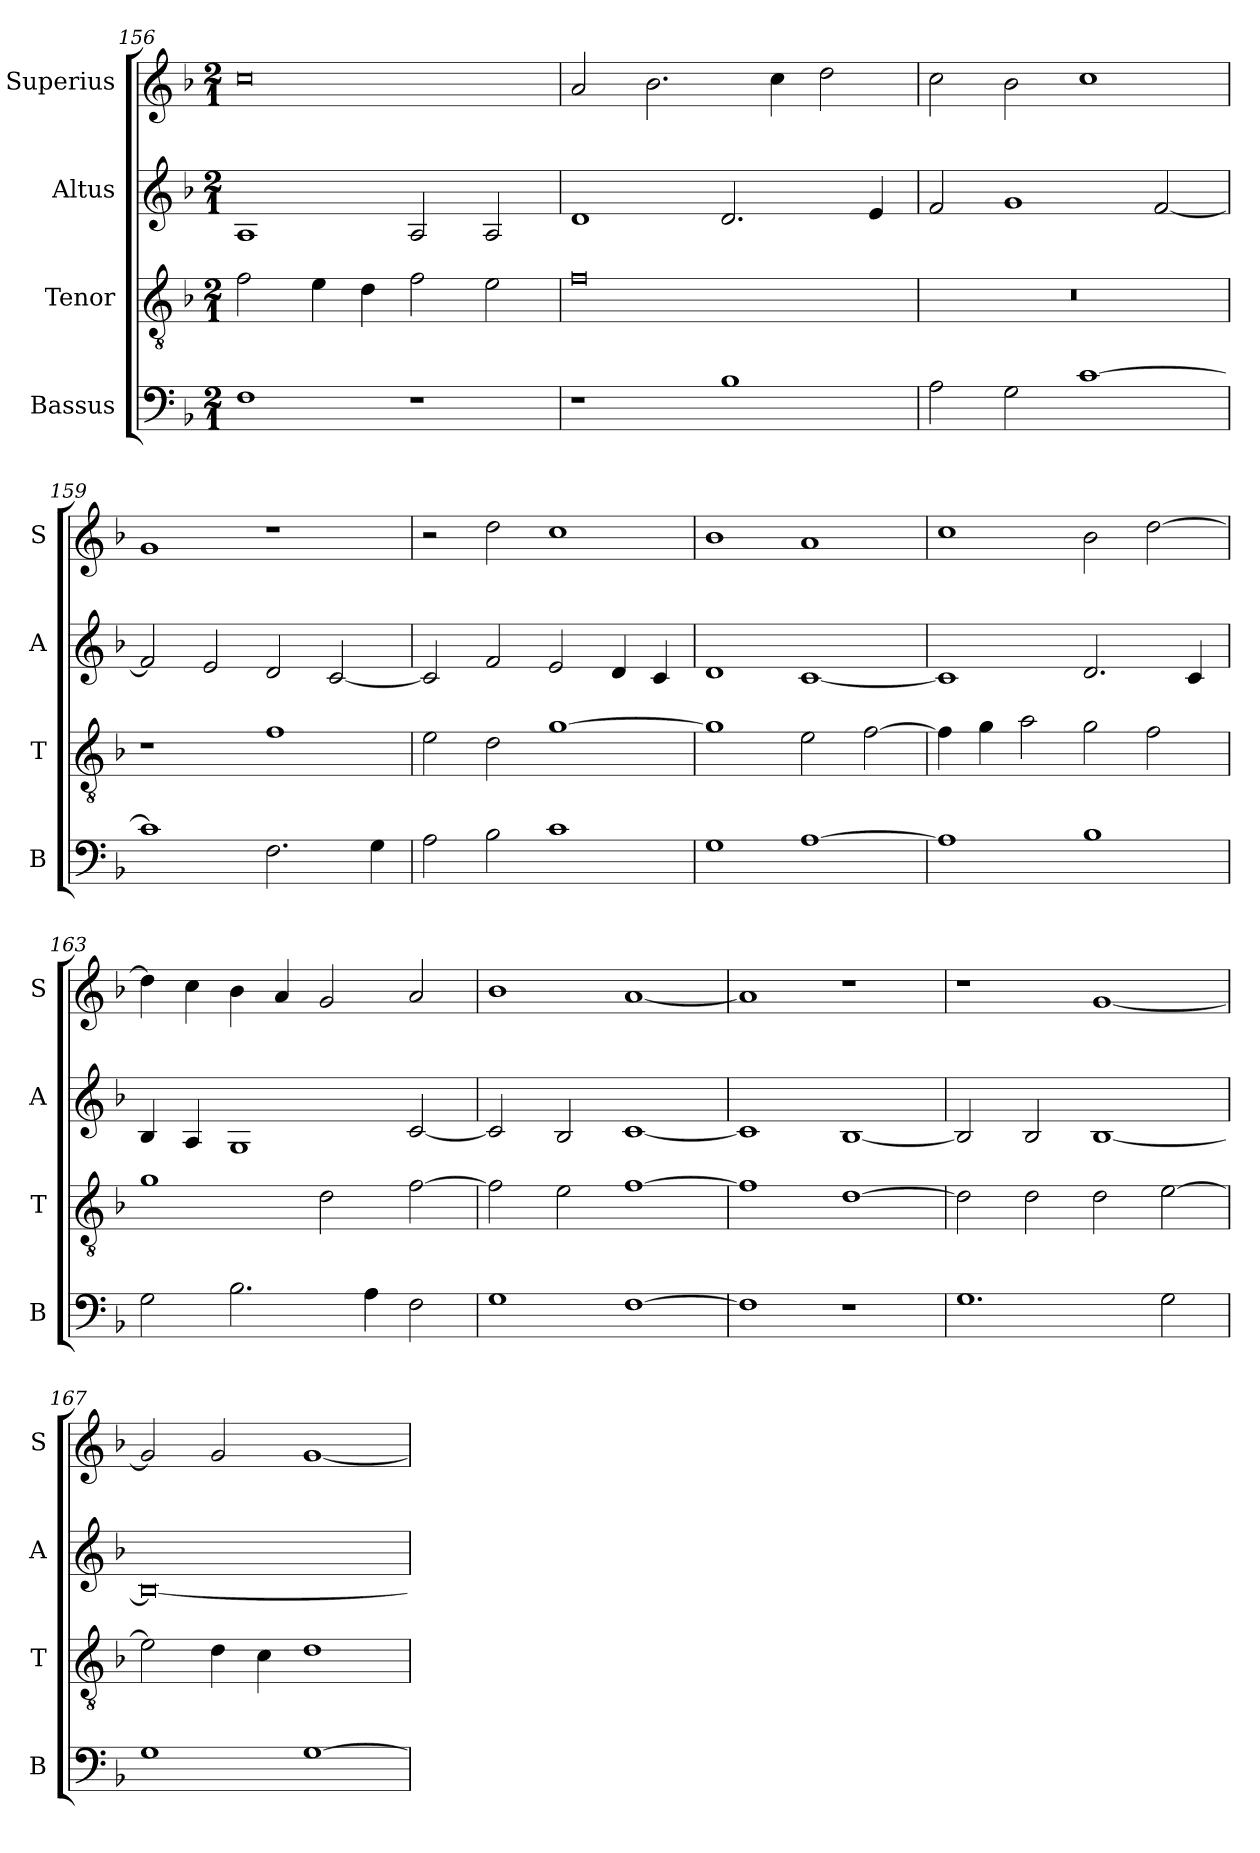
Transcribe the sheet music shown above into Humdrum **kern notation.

**kern	**kern	**kern	**kern
*part4	*part3	*part2	*part1
*staff4	*staff3	*staff2	*staff1
*I"Bassus	*I"Tenor	*I"Altus	*I"Superius
*I'B	*I'T	*I'A	*I'S
*clefF4	*clefGv2	*clefG2	*clefG2
*k[b-]	*k[b-]	*k[b-]	*k[b-]
*F:	*F:	*F:	*F:
*M2/1	*M2/1	*M2/1	*M2/1
=156	=156	=156	=156
1F	2f	1A	0cc
.	4e	.	.
.	4d	.	.
1r	2f	2A	.
.	2e	2A	.
=157	=157	=157	=157
1r	0f	1d	2a
.	.	.	2.b-
1B-	.	2.d	.
.	.	.	4cc
.	.	.	2dd
.	.	4e	.
=158	=158	=158	=158
2A	0r	2f	2cc
2G	.	1g	2b-
[1c	.	.	1cc
.	.	[2f	.
=159	=159	=159	=159
1c]	1r	2f]	1g
.	.	2e	.
2.F	1f	2d	1r
.	.	[2c	.
4G	.	.	.
=160	=160	=160	=160
2A	2e	2c]	2r
2B-	2d	2f	2dd
1c	[1g	2e	1cc
.	.	4d	.
.	.	4c	.
=161	=161	=161	=161
1G	1g]	1d	1b-
[1A	2e	[1c	1a
.	[2f	.	.
=162	=162	=162	=162
1A]	4f]	1c]	1cc
.	4g	.	.
.	2a	.	.
1B-	2g	2.d	2b-
.	2f	.	[2dd
.	.	4c	.
=163	=163	=163	=163
2G	1g	4B-	4dd]
.	.	4A	4cc
2.B-	.	1G	4b-
.	.	.	4a
.	2d	.	2g
4A	.	.	.
2F	[2f	[2c	2a
=164	=164	=164	=164
1G	2f]	2c]	1b-
.	2e	2B-	.
[1F	[1f	[1c	[1a
=165	=165	=165	=165
1F]	1f]	1c]	1a]
1r	[1d	[1B-	1r
=166	=166	=166	=166
1.G	2d]	2B-]	1r
.	2d	2B-	.
.	2d	[1B-	[1g
2G	[2e	.	.
=167	=167	=167	=167
1G	2e]	0B-_	2g]
.	4d	.	2g
.	4c	.	.
[1G	1d	.	[1g
=	=	=	=
*-	*-	*-	*-
